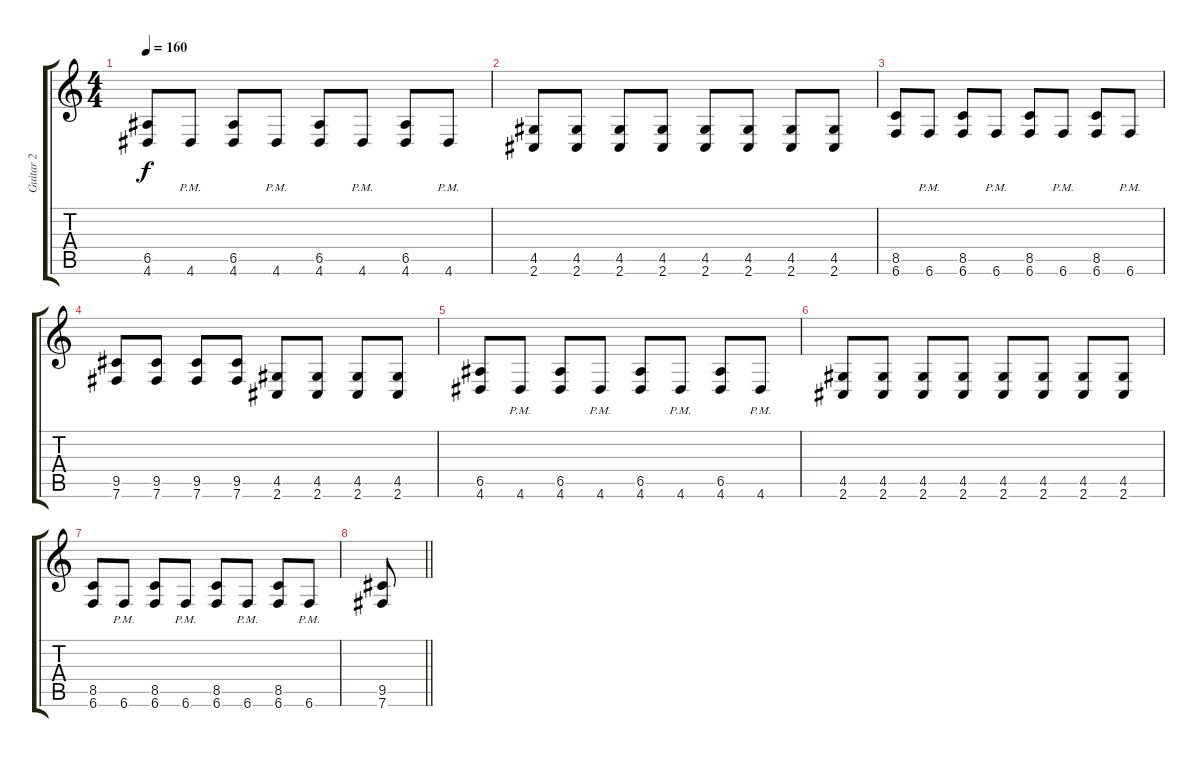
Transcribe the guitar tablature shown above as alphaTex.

\track ("Guitar 2" "Guitar 2") {instrument distortionguitar}
\staff {score tabs}
\tuning (B3 Gb3 D3 A2 E2 B1) {hide}
\ts (4 4)
\tempo 160
\clef g2
\ks c
(6.5 4.6).8{dy f} 4.6{pm}.8 (6.5 4.6).8 4.6{pm}.8 (6.5 4.6).8 4.6{pm}.8 (6.5 4.6).8 4.6{pm}.8 |
(4.5 2.6).8 (4.5 2.6).8 (4.5 2.6).8 (4.5 2.6).8 (4.5 2.6).8 (4.5 2.6).8 (4.5 2.6).8 (4.5 2.6).8 |
(8.5 6.6).8 6.6{pm}.8 (8.5 6.6).8 6.6{pm}.8 (8.5 6.6).8 6.6{pm}.8 (8.5 6.6).8 6.6{pm}.8 |
(9.5 7.6).8 (9.5 7.6).8 (9.5 7.6).8 (9.5 7.6).8 (4.5 2.6).8 (4.5 2.6).8 (4.5 2.6).8 (4.5 2.6).8 |
(6.5 4.6).8 4.6{pm}.8 (6.5 4.6).8 4.6{pm}.8 (6.5 4.6).8 4.6{pm}.8 (6.5 4.6).8 4.6{pm}.8 |
(4.5 2.6).8 (4.5 2.6).8 (4.5 2.6).8 (4.5 2.6).8 (4.5 2.6).8 (4.5 2.6).8 (4.5 2.6).8 (4.5 2.6).8 |
(8.5 6.6).8 6.6{pm}.8 (8.5 6.6).8 6.6{pm}.8 (8.5 6.6).8 6.6{pm}.8 (8.5 6.6).8 6.6{pm}.8 |
\barLineRight lightlight
(9.5 7.6).8
